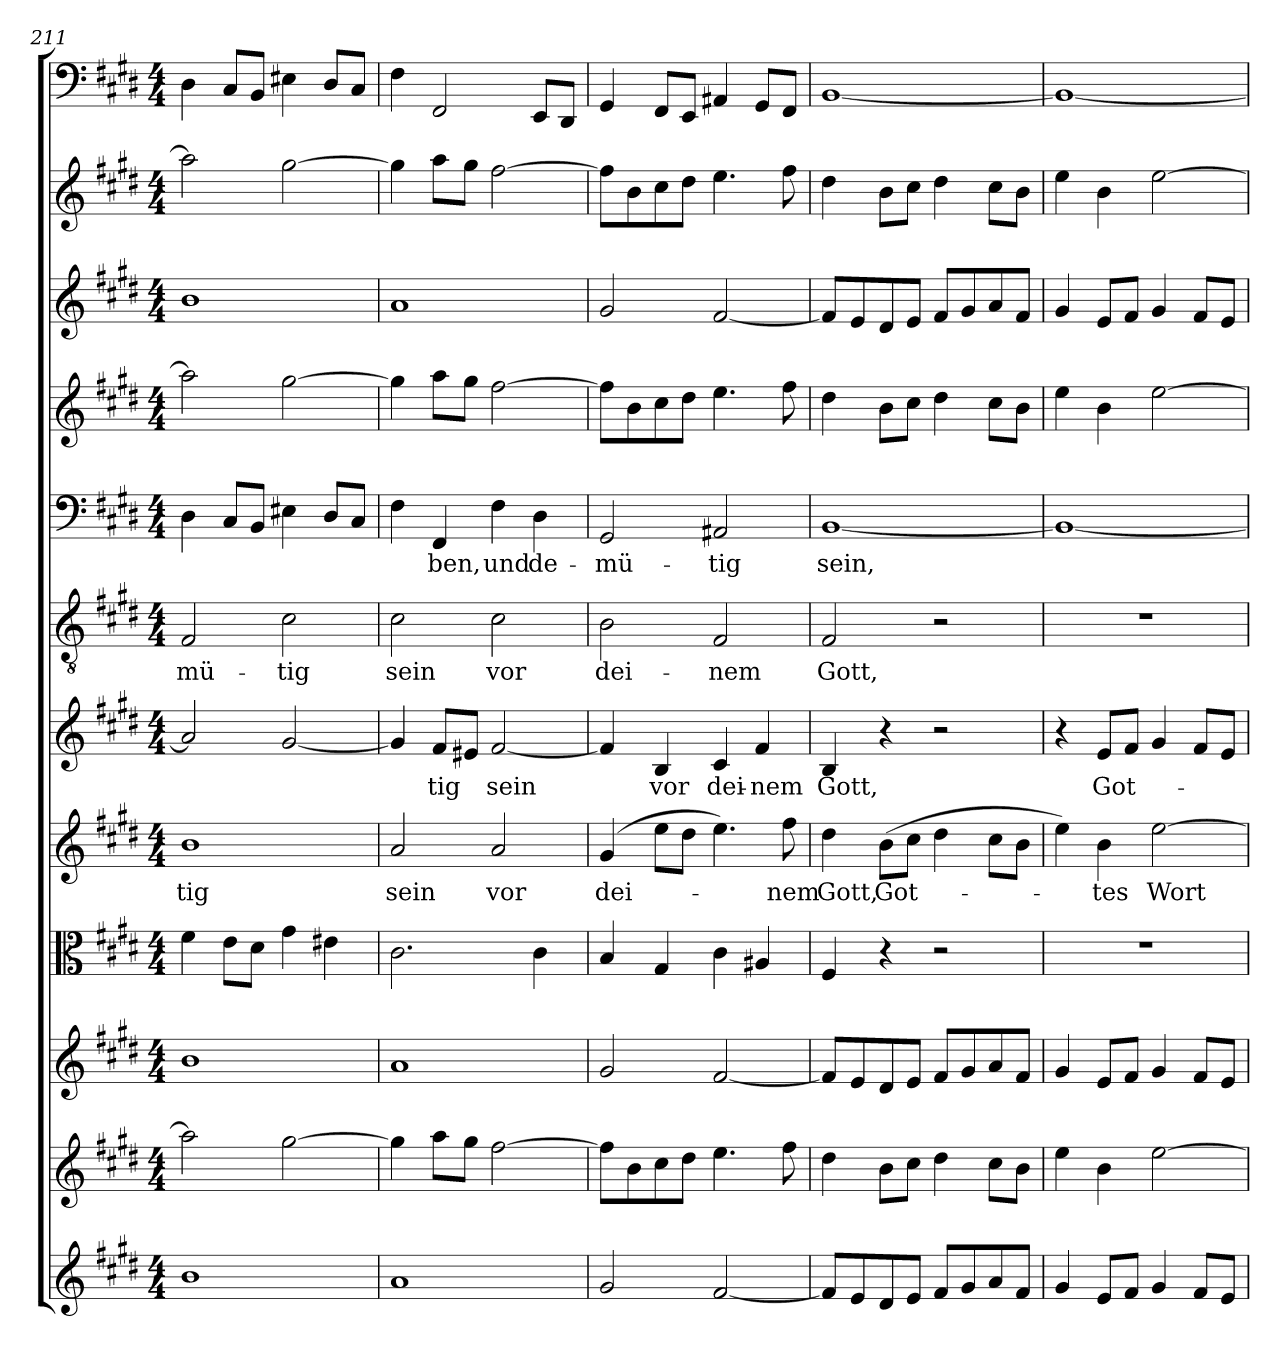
**kern	**kern	**kern	**kern	**kern	**text	**kern	**text	**kern	**text	**kern	**text	**kern	**kern	**kern	**kern
*part12	*part11	*part10	*part9	*part8	*part8	*part7	*part7	*part6	*part6	*part5	*part5	*part4	*part3	*part2	*part1
*staff12	*staff11	*staff10	*staff9	*staff8	*staff8	*staff7	*staff7	*staff6	*staff6	*staff5	*staff5	*staff4	*staff3	*staff2	*staff1
*clefG2	*clefG2	*clefG2	*clefC3	*clefG2	*	*clefG2	*	*clefGv2	*	*clefF4	*	*clefG2	*clefG2	*clefG2	*clefF4
*k[f#c#g#d#]	*k[f#c#g#d#]	*k[f#c#g#d#]	*k[f#c#g#d#]	*k[f#c#g#d#]	*	*k[f#c#g#d#]	*	*k[f#c#g#d#]	*	*k[f#c#g#d#]	*	*k[f#c#g#d#]	*k[f#c#g#d#]	*k[f#c#g#d#]	*k[f#c#g#d#]
*E:	*E:	*E:	*E:	*E:	*	*E:	*	*E:	*	*E:	*	*E:	*E:	*E:	*E:
*M4/4	*M4/4	*M4/4	*M4/4	*M4/4	*	*M4/4	*	*M4/4	*	*M4/4	*	*M4/4	*M4/4	*M4/4	*M4/4
=211	=211	=211	=211	=211	=211	=211	=211	=211	=211	=211	=211	=211	=211	=211	=211
1b\	2aa\]	1b\	4f#\	1b\	-tig	2a/]	.	2F#/	-mü-	4D#\	.	2aa\]	1b\	2aa\]	4D#\
.	.	.	8e\L	.	.	.	.	.	.	8C#/L	.	.	.	.	8C#/L
.	.	.	8d#\J	.	.	.	.	.	.	8BB/J	.	.	.	.	8BB/J
.	[2gg#\	.	4g#\	.	.	[2g#/	.	2c#\	-tig	4E#X\	.	[2gg#\	.	[2gg#\	4E#X\
.	.	.	4e#X\	.	.	.	.	.	.	8D#/L	.	.	.	.	8D#/L
.	.	.	.	.	.	.	.	.	.	8C#/J	.	.	.	.	8C#/J
=212	=212	=212	=212	=212	=212	=212	=212	=212	=212	=212	=212	=212	=212	=212	=212
1a/	4gg#\]	1a/	2.c#\	2a/	sein	4g#/]	.	2c#\	sein	4F#\	.	4gg#\]	1a/	4gg#\]	4F#\
.	8aa\L	.	.	.	.	8f#/L	-tig	.	.	4FF#/	-ben,	8aa\L	.	8aa\L	2FF#/
.	8gg#\J	.	.	.	.	8e#X/J	.	.	.	.	.	8gg#\J	.	8gg#\J	.
.	[2ff#\	.	.	2a/	vor	[2f#/	sein	2c#\	vor	4F#\	und	[2ff#\	.	[2ff#\	.
.	.	.	4c#\	.	.	.	.	.	.	4D#\	de-	.	.	.	8EE/L
.	.	.	.	.	.	.	.	.	.	.	.	.	.	.	8DD#/J
=213	=213	=213	=213	=213	=213	=213	=213	=213	=213	=213	=213	=213	=213	=213	=213
2g#/	8ff#\L]	2g#/	4B/	(4g#/	dei-	4f#/]	.	2B\	dei-	2GG#/	-mü-	8ff#\L]	2g#/	8ff#\L]	4GG#/
.	8b\	.	.	.	.	.	.	.	.	.	.	8b\	.	8b\	.
.	8cc#\	.	4G#/	8ee\L	.	4B/	vor	.	.	.	.	8cc#\	.	8cc#\	8FF#/L
.	8dd#\J	.	.	8dd#\J	.	.	.	.	.	.	.	8dd#\J	.	8dd#\J	8EE/J
[2f#/	4.ee\	[2f#/	4c#\	4.ee\)	.	4c#/	dei-	2F#/	-nem	2AA#X/	-tig	4.ee\	[2f#/	4.ee\	4AA#X/
.	.	.	4A#X/	.	.	4f#/	-nem	.	.	.	.	.	.	.	8GG#/L
.	8ff#\	.	.	8ff#\	-nem	.	.	.	.	.	.	8ff#\	.	8ff#\	8FF#/J
=214	=214	=214	=214	=214	=214	=214	=214	=214	=214	=214	=214	=214	=214	=214	=214
8f#/L]	4dd#\	8f#/L]	4F#/	4dd#\	Gott,	4B/	Gott,	2F#/	Gott,	[1BB/	sein,	4dd#\	8f#/L]	4dd#\	[1BB/
8e/	.	8e/	.	.	.	.	.	.	.	.	.	.	8e/	.	.
8d#/	8b\L	8d#/	4r	(8b\L	Got-	4r	.	.	.	.	.	8b\L	8d#/	8b\L	.
8e/J	8cc#\J	8e/J	.	8cc#\J	.	.	.	.	.	.	.	8cc#\J	8e/J	8cc#\J	.
8f#/L	4dd#\	8f#/L	2r	4dd#\	.	2r	.	2r	.	.	.	4dd#\	8f#/L	4dd#\	.
8g#/	.	8g#/	.	.	.	.	.	.	.	.	.	.	8g#/	.	.
8a/	8cc#\L	8a/	.	8cc#\L	.	.	.	.	.	.	.	8cc#\L	8a/	8cc#\L	.
8f#/J	8b\J	8f#/J	.	8b\J	.	.	.	.	.	.	.	8b\J	8f#/J	8b\J	.
=215	=215	=215	=215	=215	=215	=215	=215	=215	=215	=215	=215	=215	=215	=215	=215
4g#/	4ee\	4g#/	1r	4ee\)	.	4r	.	1r	.	1BB/_	.	4ee\	4g#/	4ee\	1BB/_
8e/L	4b\	8e/L	.	4b\	-tes	8e/L	Got-	.	.	.	.	4b\	8e/L	4b\	.
8f#/J	.	8f#/J	.	.	.	8f#/J	.	.	.	.	.	.	8f#/J	.	.
4g#/	[2ee\	4g#/	.	[2ee\	Wort	4g#/	.	.	.	.	.	[2ee\	4g#/	[2ee\	.
8f#/L	.	8f#/L	.	.	.	8f#/L	.	.	.	.	.	.	8f#/L	.	.
8e/J	.	8e/J	.	.	.	8e/J	.	.	.	.	.	.	8e/J	.	.
=	=	=	=	=	=	=	=	=	=	=	=	=	=	=	=
*-	*-	*-	*-	*-	*-	*-	*-	*-	*-	*-	*-	*-	*-	*-	*-
